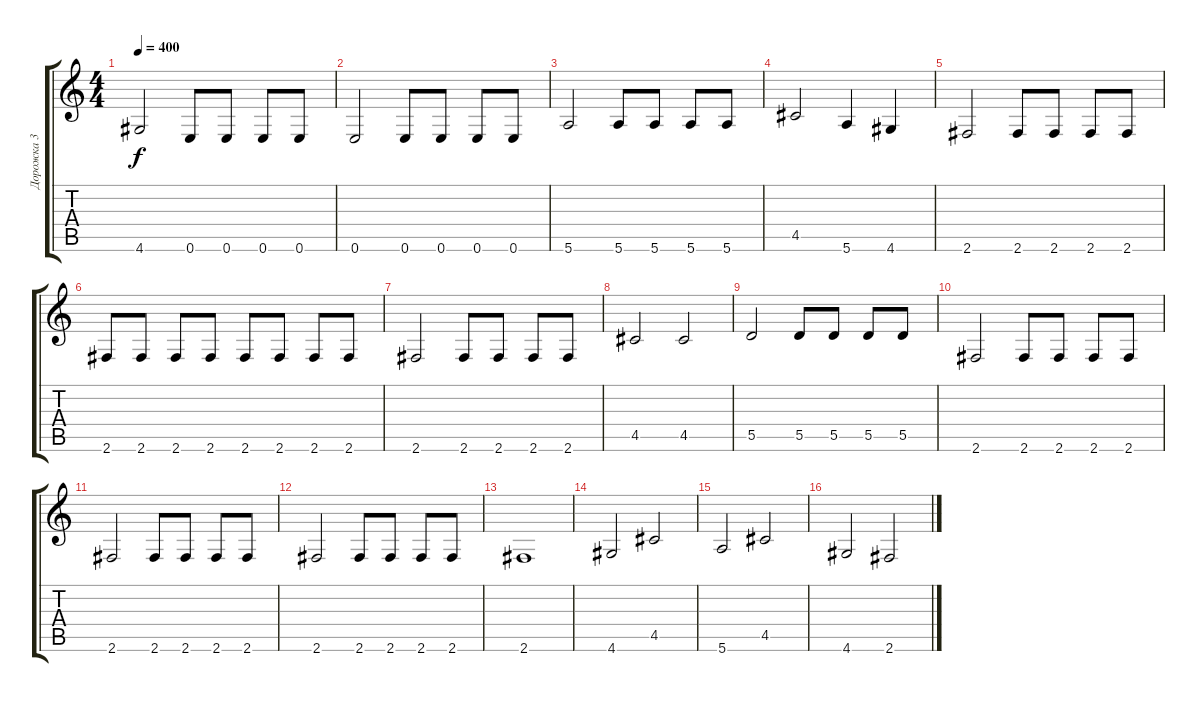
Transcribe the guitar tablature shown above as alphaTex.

\track ("Дорожка 3" "Дорожка 3") {instrument electricbassfinger}
\staff {score tabs}
\tuning (E4 B3 G3 D3 A2 E2) {hide}
\ts (4 4)
\tempo 400
\clef g2
\ks c
4.6.2{dy f} 0.6.8 0.6.8 0.6.8 0.6.8 |
0.6.2 0.6.8 0.6.8 0.6.8 0.6.8 |
5.6.2 5.6.8 5.6.8 5.6.8 5.6.8 |
4.5.2 5.6.4 4.6.4 |
2.6.2 2.6.8 2.6.8 2.6.8 2.6.8 |
2.6.8 2.6.8 2.6.8 2.6.8 2.6.8 2.6.8 2.6.8 2.6.8 |
2.6.2 2.6.8 2.6.8 2.6.8 2.6.8 |
4.5.2 4.5.2 |
5.5.2 5.5.8 5.5.8 5.5.8 5.5.8 |
2.6.2 2.6.8 2.6.8 2.6.8 2.6.8 |
2.6.2 2.6.8 2.6.8 2.6.8 2.6.8 |
2.6.2 2.6.8 2.6.8 2.6.8 2.6.8 |
2.6.1 |
4.6.2 4.5.2 |
5.6.2 4.5.2 |
4.6.2 2.6.2
